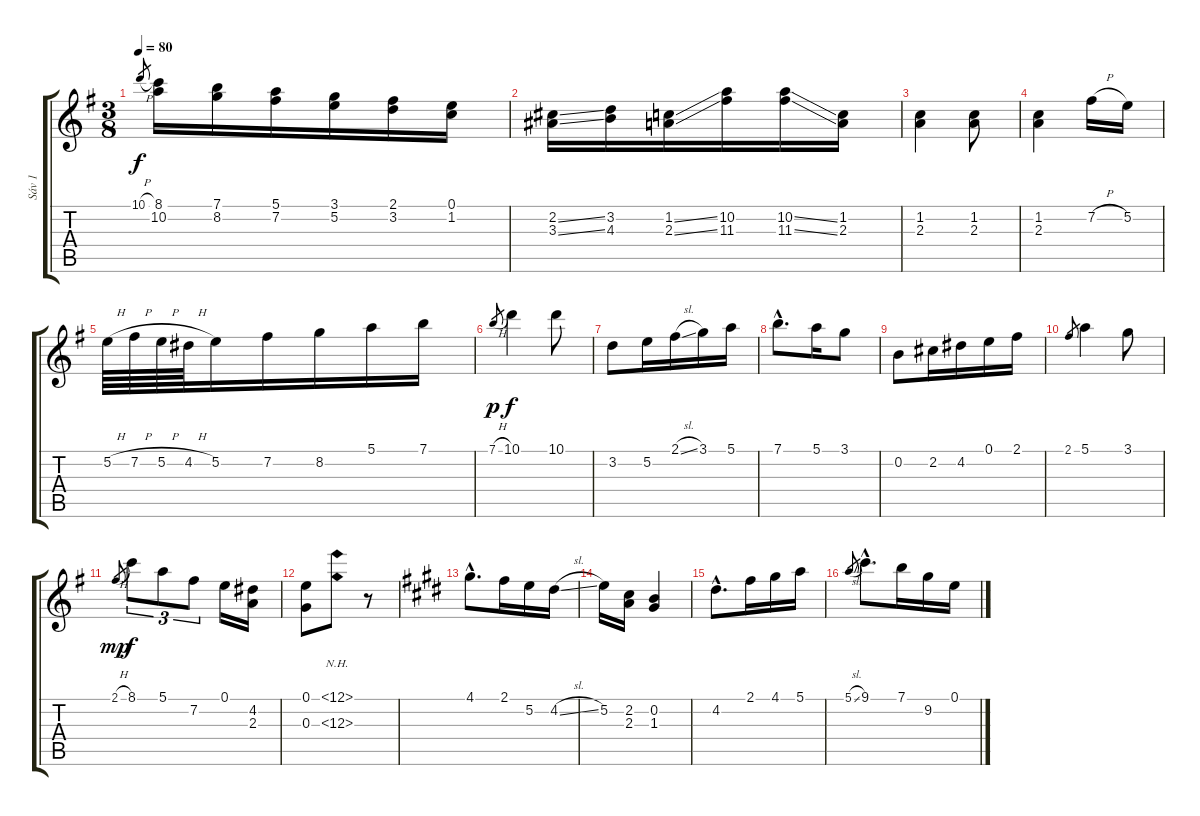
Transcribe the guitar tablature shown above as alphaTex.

\track ("Sáv 1" "Sáv 1") {instrument acousticguitarnylon}
\staff {score tabs}
\tuning (E4 B3 G3 D3 A2 E2) {hide}
\ts (3 8)
\tempo 80
\clef g2
\ks g
10.1{h}.8{gr dy f} (8.1 10.2).16 (7.1 8.2).16 (5.1 7.2).16 (3.1 5.2).16 (2.1 3.2).16 (0.1 1.2).16 |
(2.2{ss} 3.3{ss}).16 (3.2 4.3).16 (1.2{ss} 2.3{ss}).16 (10.2 11.3).16 (10.2{ss} 11.3{ss}).16 (1.2 2.3).16 |
(1.2 2.3).4 (1.2 2.3).8 |
(1.2 2.3).4 7.2{h}.16 5.2.16 |
5.2{h}.64 7.2{h}.64 5.2{h}.64 4.2{h}.64 5.2.16 7.2.16 8.2.16 5.1.16 7.1.16 |
7.1{h}.8{gr dy p} 10.1.4{dy f} 10.1.8 |
3.2.8 5.2.16 2.1{sl}.16 3.1.16 5.1.16 |
7.1{hac}.8{d} 5.1.16 3.1.8 |
0.2.8 2.2.16 4.2.16 0.1.16 2.1.16 |
2.1.8{gr} 5.1.4 3.1.8 |
2.1{h}.8{gr dy mp} 8.1.8{tu (3 2) dy f} 5.1.8{tu (3 2)} 7.2.8{tu (3 2)} 0.1.16 (4.2 2.3).16 |
(0.1 0.3).8 (12.1{nh} 12.3{nh}).8 r.8 |
\ks e
4.1{hac}.8{d} 2.1.16 5.2.16 4.2{sl}.16 |
5.2.16 (2.2 2.3).16 (0.2 1.3).4 |
4.2{hac}.8{d} 2.1.16 4.1.16 5.1.16 |
5.1{sl}.8{gr} 9.1{hac}.8{d} 7.1.16 9.2.16 0.1.16
